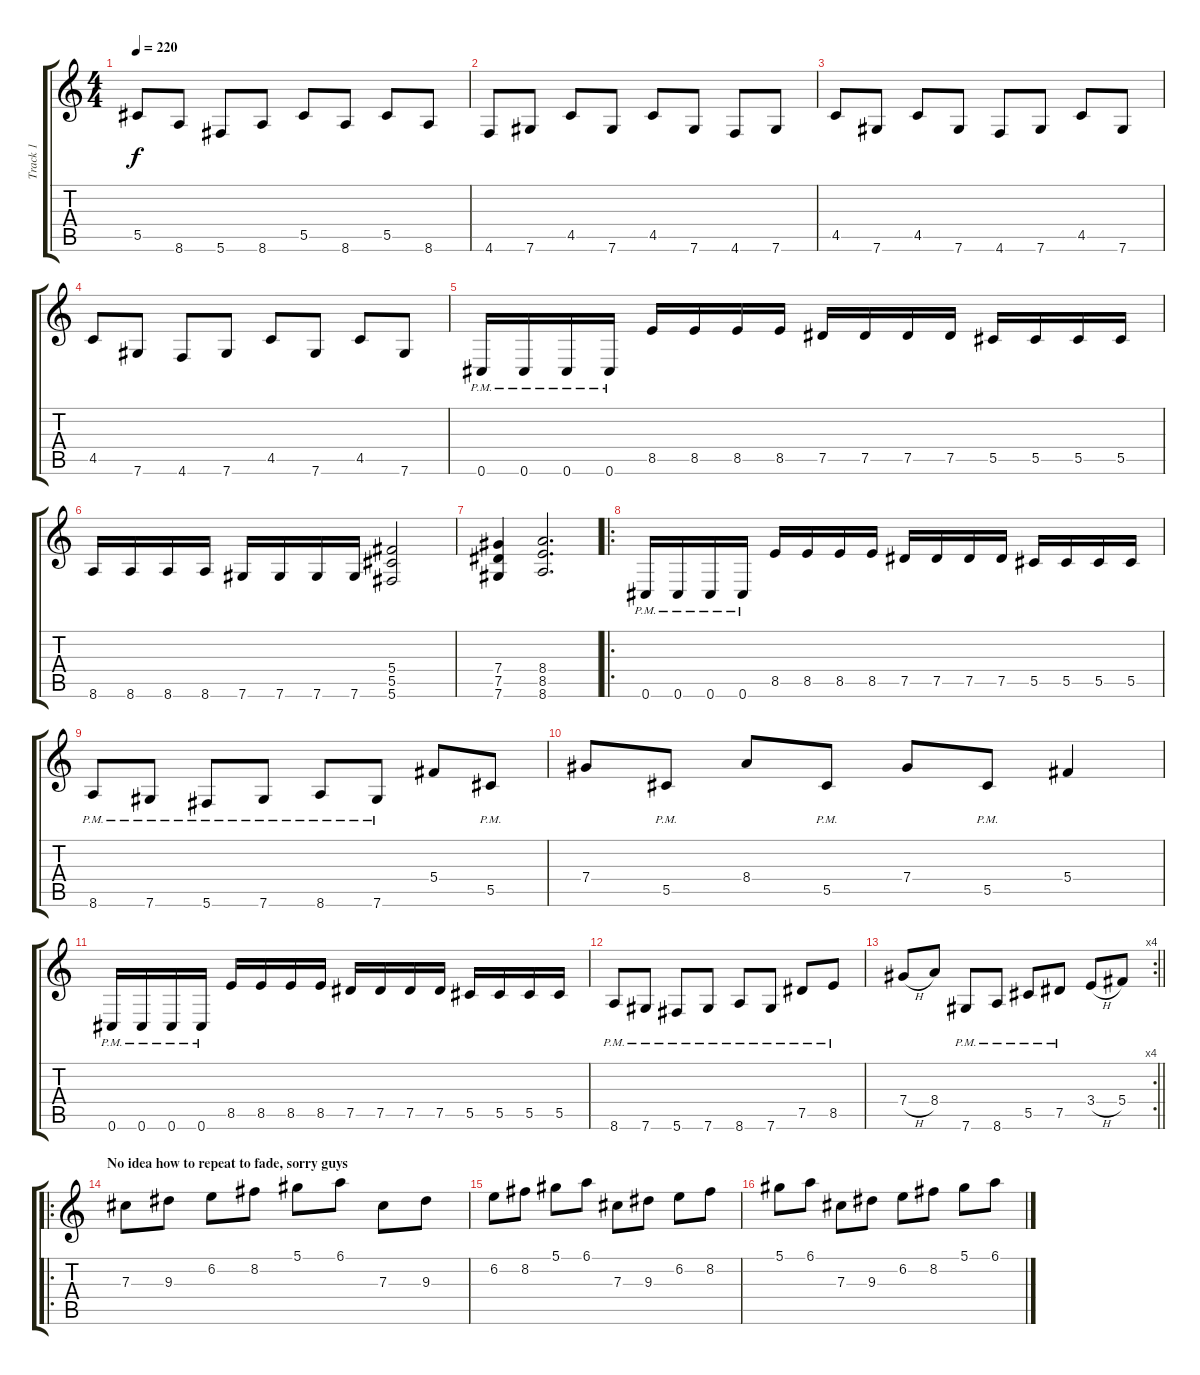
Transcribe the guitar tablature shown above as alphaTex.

\track ("Track 1" "Track 1") {instrument distortionguitar}
\staff {score tabs}
\tuning (Eb4 Bb3 Gb3 Db3 Ab2 Db2) {hide}
\ts (4 4)
\tempo 220
\clef g2
\ks c
5.5.8{dy f} 8.6.8 5.6.8 8.6.8 5.5.8 8.6.8 5.5.8 8.6.8 |
4.6.8 7.6.8 4.5.8 7.6.8 4.5.8 7.6.8 4.6.8 7.6.8 |
4.5.8 7.6.8 4.5.8 7.6.8 4.6.8 7.6.8 4.5.8 7.6.8 |
4.5.8 7.6.8 4.6.8 7.6.8 4.5.8 7.6.8 4.5.8 7.6.8 |
0.6{pm}.16 0.6{pm}.16 0.6{pm}.16 0.6{pm}.16 8.5.16 8.5.16 8.5.16 8.5.16 7.5.16 7.5.16 7.5.16 7.5.16 5.5.16 5.5.16 5.5.16 5.5.16 |
8.6.16 8.6.16 8.6.16 8.6.16 7.6.16 7.6.16 7.6.16 7.6.16 (5.4 5.5 5.6).2 |
(7.4 7.5 7.6).4 (8.4 8.5 8.6).2{d} |
\ro
0.6{pm}.16 0.6{pm}.16 0.6{pm}.16 0.6{pm}.16 8.5.16 8.5.16 8.5.16 8.5.16 7.5.16 7.5.16 7.5.16 7.5.16 5.5.16 5.5.16 5.5.16 5.5.16 |
8.6{pm}.8 7.6{pm}.8 5.6{pm}.8 7.6{pm}.8 8.6{pm}.8 7.6{pm}.8 5.4.8 5.5{pm}.8 |
7.4.8 5.5{pm}.8 8.4.8 5.5{pm}.8 7.4.8 5.5{pm}.8 5.4.4 |
0.6{pm}.16 0.6{pm}.16 0.6{pm}.16 0.6{pm}.16 8.5.16 8.5.16 8.5.16 8.5.16 7.5.16 7.5.16 7.5.16 7.5.16 5.5.16 5.5.16 5.5.16 5.5.16 |
8.6{pm}.8 7.6{pm}.8 5.6{pm}.8 7.6{pm}.8 8.6{pm}.8 7.6{pm}.8 7.5{pm}.8 8.5{pm}.8 |
\rc 4
\barLineRight lightlight
7.4{h}.8 8.4.8 7.6{pm}.8 8.6{pm}.8 5.5{pm}.8 7.5{pm}.8 3.4{h}.8 5.4.8 |
\ro
\section ("" "No idea how to repeat to fade, sorry guys")
7.3.8 9.3.8 6.2.8 8.2.8 5.1.8 6.1.8 7.3.8 9.3.8 |
6.2.8 8.2.8 5.1.8 6.1.8 7.3.8 9.3.8 6.2.8 8.2.8 |
5.1.8 6.1.8 7.3.8 9.3.8 6.2.8 8.2.8 5.1.8 6.1.8
